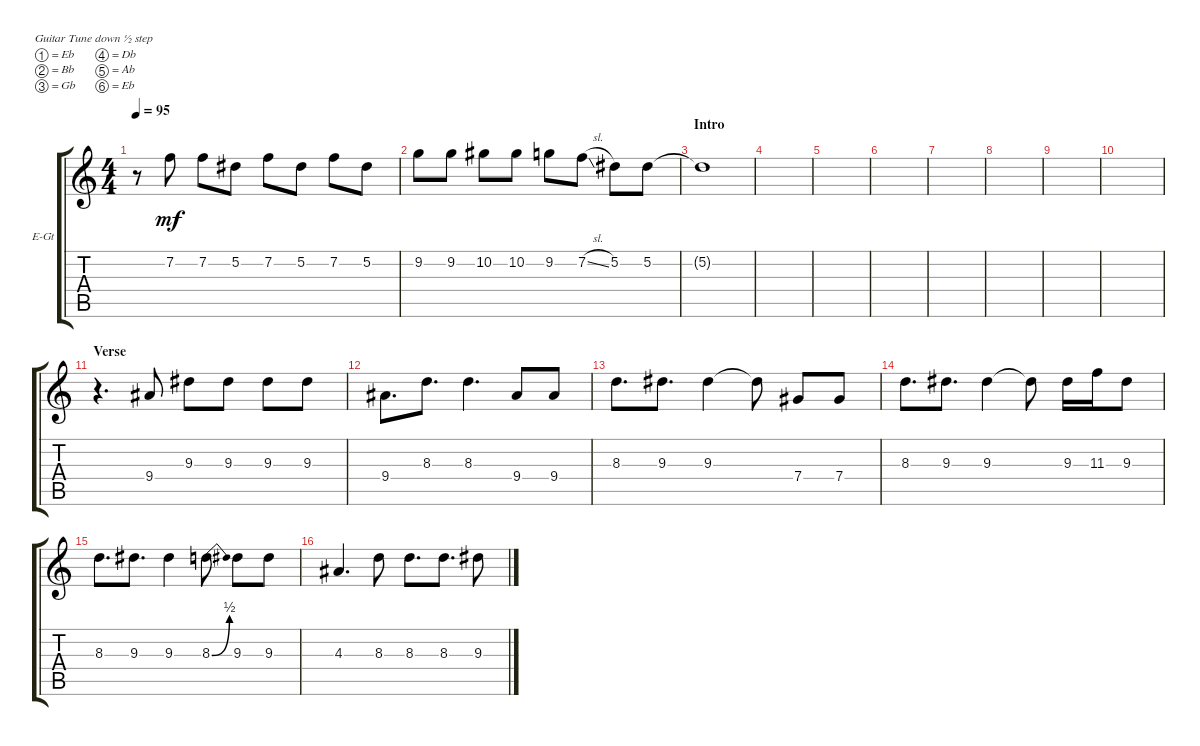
\defaultSystemsLayout 4
\bracketExtendMode groupsimilarinstruments
\firstSystemTrackNameOrientation horizontal
\otherSystemsTrackNameOrientation horizontal
\track ("Vocal [Taka]" "E-Gt") {instrument electricguitarclean}
\staff {score tabs}
\tuning (Eb4 Bb3 Gb3 Db3 Ab2 Eb2)
\ts (4 4)
\tempo 95
\clef g2
\ks c
r.8{dy mf} 7.2.8 7.2.8 5.2.8 7.2.8 5.2.8 7.2.8 5.2.8 |
9.2.8 9.2.8 10.2.8 10.2.8 9.2.8 7.2{sl}.8 5.2.8 5.2.8 |
\section ("" "Intro")
5.2{t}.1 |
|
|
|
|
|
|
|
\section ("" "Verse")
r.4{d} 9.4.8 9.3.8 9.3.8 9.3.8 9.3.8 |
9.4.8{d} 8.3.8{d} 8.3.4{d} 9.4.8 9.4.8 |
8.3.8{d} 9.3.8{d} 9.3.4 9.3{t}.8 7.4.8 7.4.8 |
8.3.8{d} 9.3.8{d} 9.3.4 9.3{t}.8 9.3.16 11.3.16 9.3.8 |
8.3.8{d} 9.3.8{d} 9.3.4 8.3{be (bend 0 0 15.6 2)}.8 9.3.8 9.3.8 |
4.3.4{d} 8.3.8 8.3.8{d} 8.3.8{d} 9.3.8
